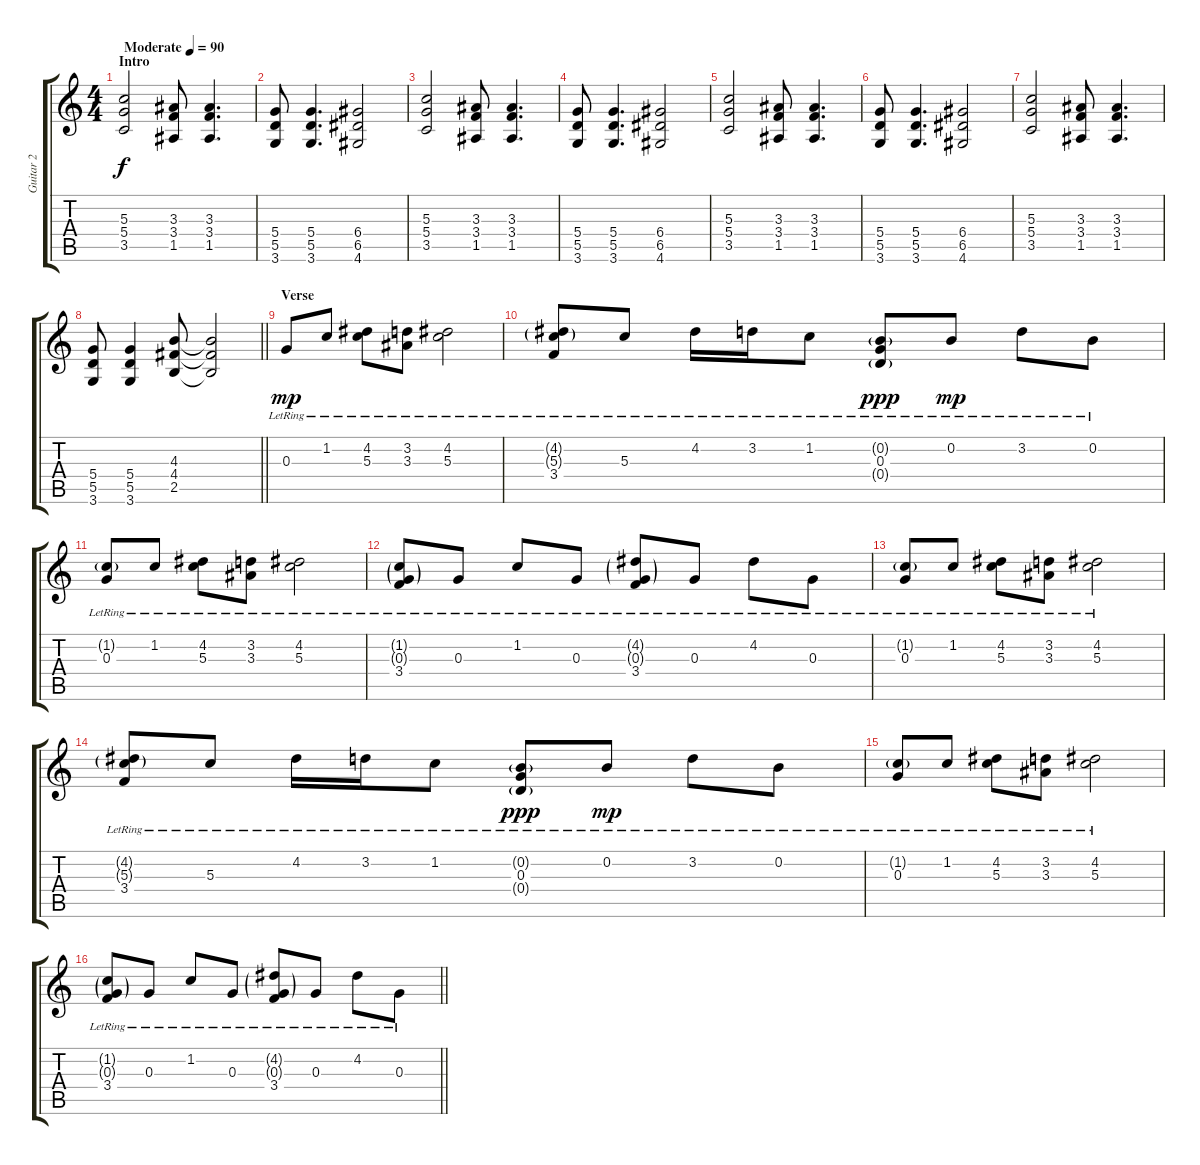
\track ("Guitar 2" "Guitar 2") {instrument distortionguitar}
\staff {score tabs}
\tuning (E4 B3 G3 D3 A2 E2) {hide}
\ts (4 4)
\section ("" "Intro")
\tempo (90 "Moderate")
\clef g2
\ks c
(5.3 5.4 3.5).2{dy f instrument distortionguitar} (3.3 3.4 1.5).8 (3.3 3.4 1.5).4{d} |
(5.4 5.5 3.6).8 (5.4 5.5 3.6).4{d} (6.4 6.5 4.6).2 |
(5.3 5.4 3.5).2 (3.3 3.4 1.5).8 (3.3 3.4 1.5).4{d} |
(5.4 5.5 3.6).8 (5.4 5.5 3.6).4{d} (6.4 6.5 4.6).2 |
(5.3 5.4 3.5).2 (3.3 3.4 1.5).8 (3.3 3.4 1.5).4{d} |
(5.4 5.5 3.6).8 (5.4 5.5 3.6).4{d} (6.4 6.5 4.6).2 |
(5.3 5.4 3.5).2 (3.3 3.4 1.5).8 (3.3 3.4 1.5).4{d} |
\barLineRight lightlight
(5.4 5.5 3.6).8 (5.4 5.5 3.6).4 (4.3 4.4 2.5).8 (4.3{t} 4.4{t} 2.5{t}).2 |
\section ("" "Verse")
0.3{lr}.8{dy mp} 1.2{lr}.8 (4.2{lr} 5.3{lr}).8 (3.2{lr} 3.3{lr}).8 (4.2{lr} 5.3{lr}).2 |
(4.2{g} 5.3{g} 3.4{lr}).8 5.3{lr}.8 4.2{lr}.16 3.2{lr}.16 1.2{lr}.8 (0.2{g} 0.3{lr} 0.4{g}).8{dy ppp} 0.2{lr}.8{dy mp} 3.2{lr}.8 0.2{lr}.8 |
(1.2{g} 0.3{lr}).8 1.2{lr}.8 (4.2{lr} 5.3{lr}).8 (3.2{lr} 3.3{lr}).8 (4.2{lr} 5.3{lr}).2 |
(1.2{g} 0.3{g} 3.4{lr}).8 0.3{lr}.8 1.2{lr}.8 0.3{lr}.8 (4.2{g} 0.3{g} 3.4{lr}).8 0.3{lr}.8 4.2{lr}.8 0.3{lr}.8 |
(1.2{g} 0.3{lr}).8 1.2{lr}.8 (4.2{lr} 5.3{lr}).8 (3.2{lr} 3.3{lr}).8 (4.2{lr} 5.3{lr}).2 |
(4.2{g} 5.3{g} 3.4{lr}).8 5.3{lr}.8 4.2{lr}.16 3.2{lr}.16 1.2{lr}.8 (0.2{g} 0.3{lr} 0.4{g}).8{dy ppp} 0.2{lr}.8{dy mp} 3.2{lr}.8 0.2{lr}.8 |
(1.2{g} 0.3{lr}).8 1.2{lr}.8 (4.2{lr} 5.3{lr}).8 (3.2{lr} 3.3{lr}).8 (4.2{lr} 5.3{lr}).2 |
\barLineRight lightlight
(1.2{g} 0.3{g} 3.4{lr}).8 0.3{lr}.8 1.2{lr}.8 0.3{lr}.8 (4.2{g} 0.3{g} 3.4{lr}).8 0.3{lr}.8 4.2{lr}.8 0.3{lr}.8
